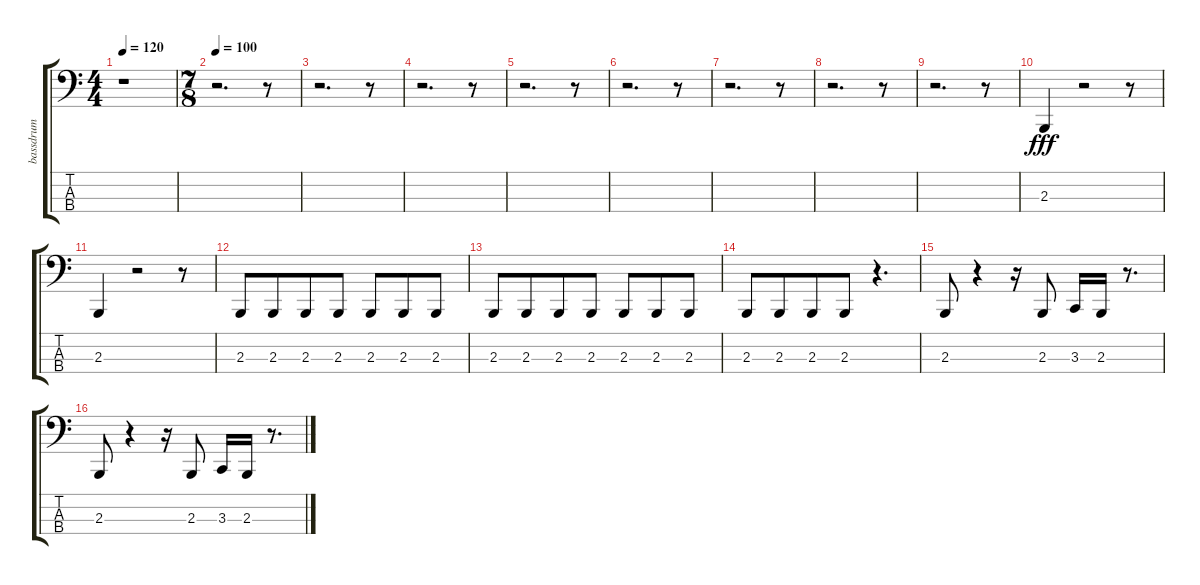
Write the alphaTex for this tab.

\track ("bassdrum" "bassdrum") {instrument acousticgrandpiano}
\staff {score tabs}
\tuning (G2 D2 A1 E1) {hide}
\ts (4 4)
\tempo 120
\clef f4
\ks c
r.1{dy fff} |
\ts (7 8)
\tempo 100
r.2{d} r.8 |
r.2{d} r.8 |
r.2{d} r.8 |
r.2{d} r.8 |
r.2{d} r.8 |
r.2{d} r.8 |
r.2{d} r.8 |
r.2{d} r.8 |
2.3.4 r.2 r.8 |
2.3.4 r.2 r.8 |
2.3.8 2.3.8 2.3.8 2.3.8 2.3.8 2.3.8 2.3.8 |
2.3.8 2.3.8 2.3.8 2.3.8 2.3.8 2.3.8 2.3.8 |
2.3.8 2.3.8 2.3.8 2.3.8 r.4{d} |
2.3.8 r.4 r.16 2.3.8 3.3.16 2.3.16 r.8{d} |
2.3.8 r.4 r.16 2.3.8 3.3.16 2.3.16 r.8{d}
